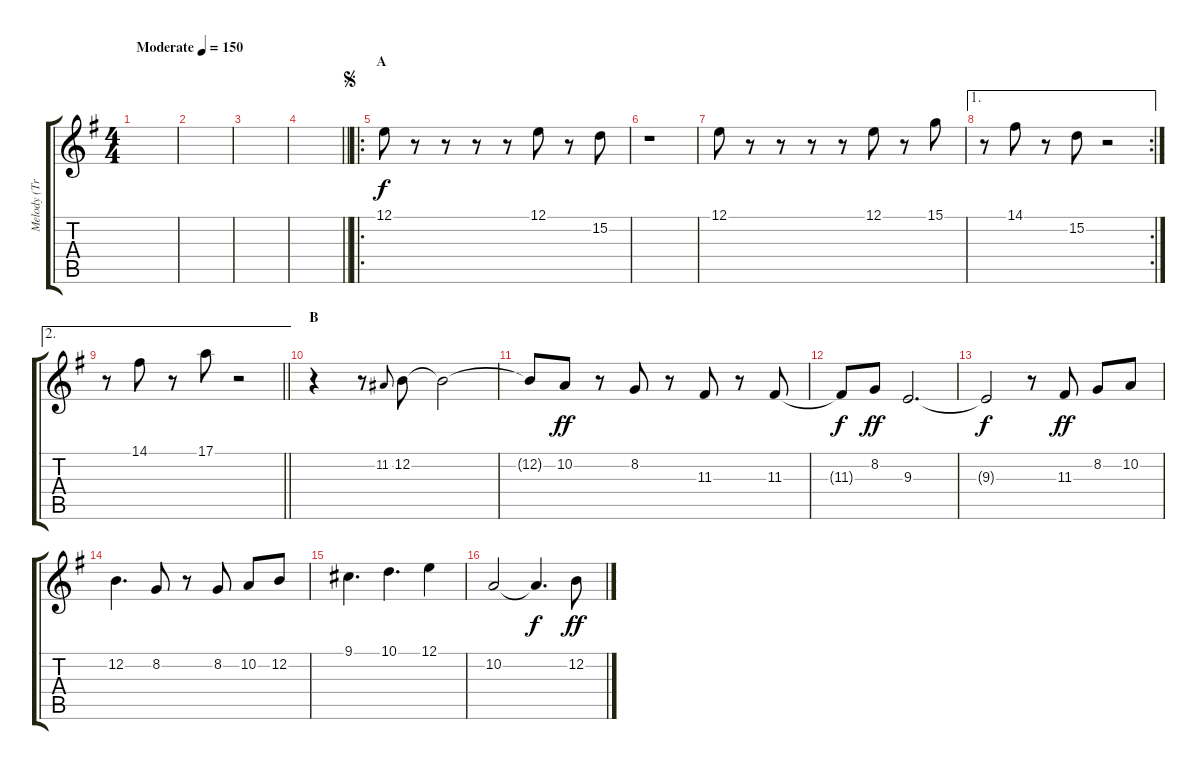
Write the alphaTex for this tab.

\track ("Melody (Trumpet)" "Melody (Tr") {instrument trumpet}
\staff {score tabs}
\tuning (E4 B3 G3 D3 A2 E2) {hide}
\ts (4 4)
\tempo (150 "Moderate")
\clef g2
\ks eminor
|
|
|
\barLineRight lightlight
|
\ro
\section ("" "A")
\jump segno
12.1.8 r.8 r.8 r.8 r.8 12.1.8 r.8 15.2.8 |
r.1 |
12.1.8 r.8 r.8 r.8 r.8 12.1.8 r.8 15.1.8 |
\ae 1
\rc 2
r.8 14.1.8 r.8 15.2.8 r.2 |
\ae 2
\barLineRight lightlight
r.8 14.1.8 r.8 17.1.8 r.2 |
\section ("" "B")
r.4 r.8 11.2.8{gr onbeat} 12.2.8 12.2{t}.2{dy f} |
12.2{t}.8 10.2.8{dy ff} r.8 8.2.8 r.8 11.3.8 r.8 11.3.8 |
11.3{t}.8{dy f} 8.2.8{dy ff} 9.3.2{d} |
9.3{t}.2{dy f} r.8 11.3.8{dy ff} 8.2.8 10.2.8 |
12.2.4{d} 8.2.8 r.8 8.2.8 10.2.8 12.2.8 |
9.1.4{d} 10.1.4{d} 12.1.4 |
10.2.2 10.2{t}.4{d dy f} 12.2.8{dy ff}
